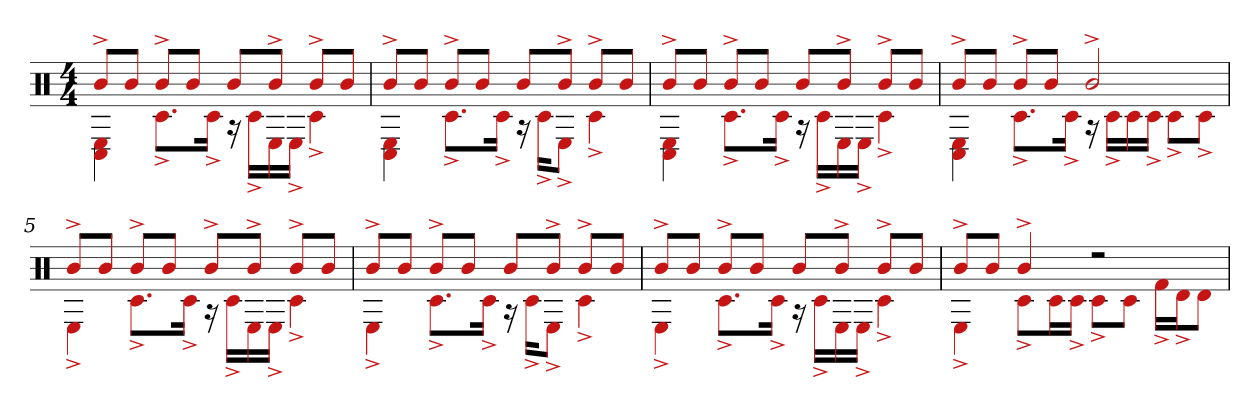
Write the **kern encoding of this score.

**kern
*part1
*staff1
*clefX
*k[]
*M4/4
=1
*^
8b^L	4C# 4E
8bJ	.
8b^L	8.c#^L
8bJ	.
.	16c#^Jk
8bL	16r
.	16c#^LL
8b^J	16E
.	16E^JJ
8b^L	4c#^
8bJ	.
=2	=2
8b^L	4C# 4E
8bJ	.
8b^L	8.c#^L
8bJ	.
.	16c#^Jk
8bL	16r
.	16c#^KL
8b^J	8E^J
8b^L	4c#^
8bJ	.
=3	=3
8b^L	4C# 4E
8bJ	.
8b^L	8.c#^L
8bJ	.
.	16c#^Jk
8bL	16r
.	16c#^LL
8b^J	16E
.	16E^JJ
8b^L	4c#^
8bJ	.
=4	=4
8b^L	4C# 4E
8bJ	.
8b^L	8.c#^L
8bJ	.
.	16c#^Jk
2b^	16r
.	16c#^LL
.	16c#
.	16c#^JJ
.	8c#^L
.	8c#^J
=5	=5
8b^L	4E^
8bJ	.
8b^L	8.c#^L
8bJ	.
.	16c#^Jk
8b^L	16r
.	16c#^LL
8b^J	16E
.	16E^JJ
8b^L	4c#^
8bJ	.
=6	=6
8b^L	4E^
8bJ	.
8b^L	8.c#^L
8bJ	.
.	16c#^Jk
8bL	16r
.	16c#^KL
8b^J	8E^J
8b^L	4c#^
8bJ	.
=7	=7
8b^L	4E^
8bJ	.
8b^L	8.c#^L
8bJ	.
.	16c#^Jk
8bL	16r
.	16c#^LL
8b^J	16E
.	16E^JJ
8b^L	4c#^
8bJ	.
=8	=8
8b^L	4E^
8bJ	.
4b^	8c#^L
.	16c#L
.	16c#^JJ
2r	8c#^L
.	8c#J
.	16f#^LL
.	16d^J
.	8dJ
*v	*v
=
*-
